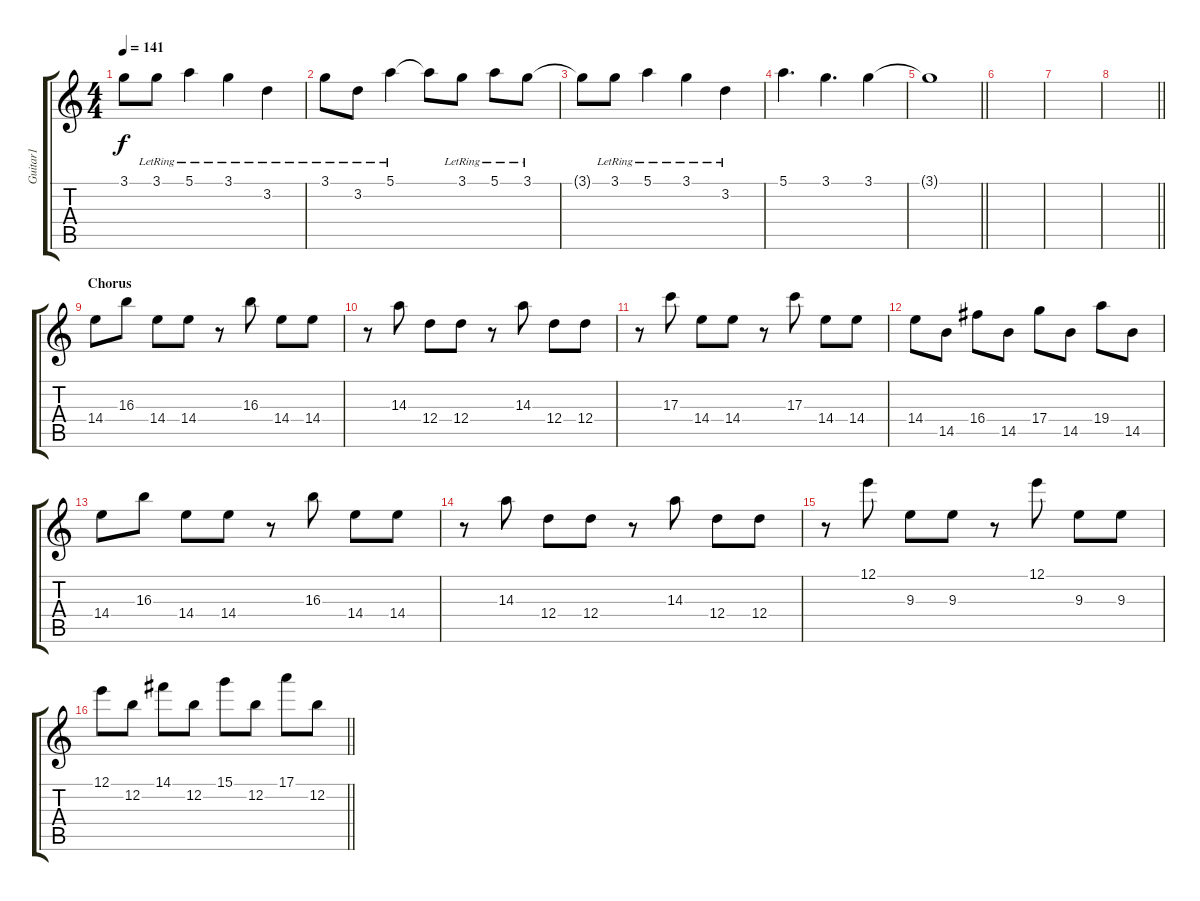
\track ("Guitar1" "Guitar1") {instrument overdrivenguitar}
\staff {score tabs}
\tuning (E4 B3 G3 D3 A2 E2) {hide}
\ts (4 4)
\tempo 141
\clef g2
\ks c
3.1{t}.8{dy f} 3.1{lr}.8 5.1{lr}.4 3.1{lr}.4 3.2{lr}.4 |
3.1{lr}.8 3.2{lr}.8 5.1{lr}.4 5.1{t}.8 3.1{lr}.8 5.1{lr}.8 3.1{lr}.8 |
3.1{t}.8 3.1{lr}.8 5.1{lr}.4 3.1{lr}.4 3.2{lr}.4 |
5.1.4{d} 3.1.4{d} 3.1.4 |
\barLineRight lightlight
3.1{t}.1 |
|
|
\barLineRight lightlight
|
\section ("" "Chorus")
14.4.8{instrument overdrivenguitar} 16.3.8 14.4.8 14.4.8 r.8 16.3.8 14.4.8 14.4.8 |
r.8 14.3.8 12.4.8 12.4.8 r.8 14.3.8 12.4.8 12.4.8 |
r.8 17.3.8 14.4.8 14.4.8 r.8 17.3.8 14.4.8 14.4.8 |
14.4.8 14.5.8 16.4.8 14.5.8 17.4.8 14.5.8 19.4.8 14.5.8 |
14.4.8 16.3.8 14.4.8 14.4.8 r.8 16.3.8 14.4.8 14.4.8 |
r.8 14.3.8 12.4.8 12.4.8 r.8 14.3.8 12.4.8 12.4.8 |
r.8 12.1.8 9.3.8 9.3.8 r.8 12.1.8 9.3.8 9.3.8 |
\barLineRight lightlight
12.1.8 12.2.8 14.1.8 12.2.8 15.1.8 12.2.8 17.1.8 12.2.8
